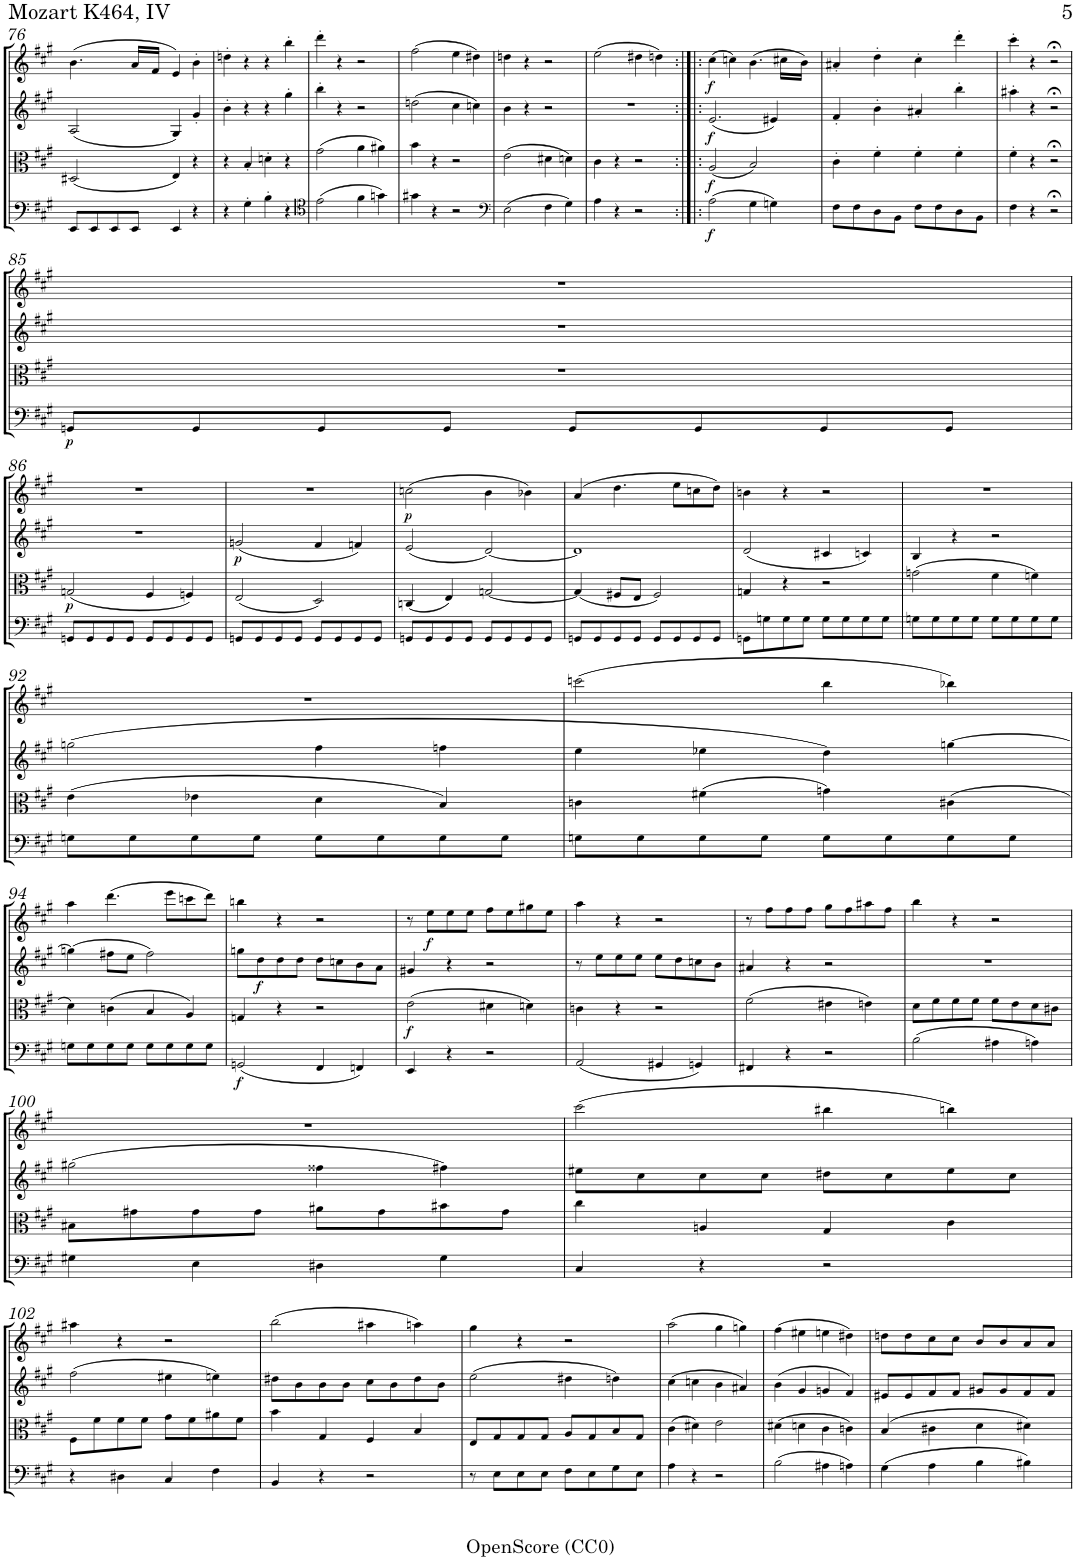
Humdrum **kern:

**kern	**dynam	**kern	**dynam	**kern	**dynam	**kern	**dynam
*part4	*part4	*part3	*part3	*part2	*part2	*part1	*part1
*staff4	*staff4	*staff3	*staff3	*staff2	*staff2	*staff1	*staff1
*I"Violoncello	*	*I"Viola	*	*I"Violin 2	*	*I"Violin 1	*
*I'Vc	*	*I'Vla	*	*I'Vln	*	*I'Vln	*
!!LO:PB:g=z
*clefF4	*	*clefC3	*	*clefG2	*	*clefG2	*
*k[f#c#g#]	*	*k[f#c#g#]	*	*k[f#c#g#]	*	*k[f#c#g#]	*
*M4/4	*	*M4/4	*	*M4/4	*	*M4/4	*
*met(c)	*	*met(c)	*	*met(c)	*	*met(c)	*
=76	=76	=76	=76	=76	=76	=76	=76
8EE/L	.	(2D#X/	.	(2A/	.	(4.b\	.
8EE/	.	.	.	.	.	.	.
8EE/	.	.	.	.	.	.	.
8EE/J	.	.	.	.	.	16a/LL	.
.	.	.	.	.	.	16f#/JJ	.
4EE/	.	4E/)	.	4G#/)	.	4e/)	.
4r	.	4r	.	4g#'/	.	4b'\	.
=77	=77	=77	=77	=77	=77	=77	=77
4r	.	4r	.	4b'\	.	4ddn'\	.
4G#'\	.	4B'/	.	4r	.	4r	.
4B'\	.	4dn'\	.	4r	.	4r	.
4r	.	4r	.	4gg#'\	.	4bb'\	.
=78	=78	=78	=78	=78	=78	=78	=78
*clefC4	*	*	*	*	*	*	*
(2e\	.	(2g#\	.	4bb'\	.	4ddd'\	.
.	.	.	.	4r	.	4r	.
4f#\	.	4a\	.	2r	.	2r	.
4gn\)	.	4a#X\)	.	.	.	.	.
=79	=79	=79	=79	=79	=79	=79	=79
4g#X\	.	4b\	.	(2ddn\	.	(2ff#\	.
4r	.	4r	.	.	.	.	.
2r	.	2r	.	4cc#\	.	4ee\	.
.	.	.	.	4ccn\)	.	4dd#X\)	.
=80	=80	=80	=80	=80	=80	=80	=80
*clefF4	*	*	*	*	*	*	*
(2E\	.	(2e\	.	4b\	.	4ddn\	.
.	.	.	.	4r	.	4r	.
4F#\	.	4d#X\	.	2r	.	2r	.
4G#\)	.	4dn\)	.	.	.	.	.
=81	=81	=81	=81	=81	=81	=81	=81
4A\	.	4c#\	.	1r	.	(2ee\	.
4r	.	4r	.	.	.	.	.
2r	.	2r	.	.	.	4dd#X\	.
.	.	.	.	.	.	4ddn\)	.
=82:|!|:	=82:|!|:	=82:|!|:	=82:|!|:	=82:|!|:	=82:|!|:	=82:|!|:	=82:|!|:
!	!LO:DY:b	!	!LO:DY:b	!	!LO:DY:b	!	!LO:DY:b
(2A\	f	(2A/	f	(2.e/	f	(4cc#\	f
.	.	.	.	.	.	4ccn\)	.
4G#\	.	2B/)	.	.	.	(4.b\	.
4Gn\)	.	.	.	4e#X/)	.	.	.
.	.	.	.	.	.	16cc#X\LL	.
.	.	.	.	.	.	16b\JJ)	.
=83	=83	=83	=83	=83	=83	=83	=83
8F#\L	.	4c#'\	.	4f#'/	.	4a#X'/	.
8F#\	.	.	.	.	.	.	.
8D\	.	4f#'\	.	4b'\	.	4dd'\	.
8BB\J	.	.	.	.	.	.	.
8F#\L	.	4f#'\	.	4a#X'/	.	4cc#'\	.
8F#\	.	.	.	.	.	.	.
8D\	.	4f#'\	.	4bb'\	.	4ddd'\	.
8BB\J	.	.	.	.	.	.	.
=84	=84	=84	=84	=84	=84	=84	=84
4F#\	.	4f#'\	.	4aa#X'\	.	4ccc#'\	.
4r	.	4r	.	4r	.	4r	.
2r;<	.	2r;<	.	2r;<	.	2r;<	.
!!LO:LB:g=z
=85	=85	=85	=85	=85	=85	=85	=85
!	!LO:DY:b	!	!	!	!	!	!
8GGn/L	p	1r	.	1r	.	1r	.
8GG/	.	.	.	.	.	.	.
8GG/	.	.	.	.	.	.	.
8GG/J	.	.	.	.	.	.	.
8GG/L	.	.	.	.	.	.	.
8GG/	.	.	.	.	.	.	.
8GG/	.	.	.	.	.	.	.
8GG/J	.	.	.	.	.	.	.
!!LO:LB:g=z
=86	=86	=86	=86	=86	=86	=86	=86
!	!	!	!LO:DY:b	!	!	!	!
8GGn/L	.	(2Gn/	p	1r	.	1r	.
8GG/	.	.	.	.	.	.	.
8GG/	.	.	.	.	.	.	.
8GG/J	.	.	.	.	.	.	.
8GG/L	.	4F#/	.	.	.	.	.
8GG/	.	.	.	.	.	.	.
8GG/	.	4Fn/)	.	.	.	.	.
8GG/J	.	.	.	.	.	.	.
=87	=87	=87	=87	=87	=87	=87	=87
!	!	!	!	!	!LO:DY:b	!	!
8GGn/L	.	(2E/	.	(2gn/	p	1r	.
8GG/	.	.	.	.	.	.	.
8GG/	.	.	.	.	.	.	.
8GG/J	.	.	.	.	.	.	.
8GG/L	.	2D/)	.	4f#/	.	.	.
8GG/	.	.	.	.	.	.	.
8GG/	.	.	.	4fn/)	.	.	.
8GG/J	.	.	.	.	.	.	.
=88	=88	=88	=88	=88	=88	=88	=88
!	!	!	!	!	!	!	!LO:DY:b
8GGn/L	.	(4Cn/	.	(2e/	.	(2ccn\	p
8GG/	.	.	.	.	.	.	.
8GG/	.	4E/)	.	.	.	.	.
8GG/J	.	.	.	.	.	.	.
8GG/L	.	[2Gn/	.	[2d/)	.	4b\	.
8GG/	.	.	.	.	.	.	.
8GG/	.	.	.	.	.	4b-X\)	.
8GG/J	.	.	.	.	.	.	.
=89	=89	=89	=89	=89	=89	=89	=89
8GGn/L	.	(4G/]	.	1d]	.	(4a/	.
8GG/	.	.	.	.	.	.	.
8GG/	.	8F#X/L	.	.	.	4.dd\	.
8GG/J	.	8E/J	.	.	.	.	.
8GG/L	.	2F#/)	.	.	.	.	.
8GG/	.	.	.	.	.	8ee\L	.
8GG/	.	.	.	.	.	8ccn\	.
8GG/J	.	.	.	.	.	8dd\J)	.
=90	=90	=90	=90	=90	=90	=90	=90
8GGn\L	.	4Gn/	.	(2d/	.	4bn\	.
8Gn\	.	.	.	.	.	.	.
8G\	.	4r	.	.	.	4r	.
8G\J	.	.	.	.	.	.	.
8G\L	.	2r	.	4c#X/	.	2r	.
8G\	.	.	.	.	.	.	.
8G\	.	.	.	4cn/)	.	.	.
8G\J	.	.	.	.	.	.	.
=91	=91	=91	=91	=91	=91	=91	=91
8Gn\L	.	(2gn\	.	4B/	.	1r	.
8G\	.	.	.	.	.	.	.
8G\	.	.	.	4r	.	.	.
8G\J	.	.	.	.	.	.	.
8G\L	.	4f#\	.	2r	.	.	.
8G\	.	.	.	.	.	.	.
8G\	.	4fn\)	.	.	.	.	.
8G\J	.	.	.	.	.	.	.
!!LO:LB:g=z
=92	=92	=92	=92	=92	=92	=92	=92
8Gn\L	.	(4e\	.	(2ggn\	.	1r	.
8G\	.	.	.	.	.	.	.
8G\	.	4e-X\	.	.	.	.	.
8G\J	.	.	.	.	.	.	.
8G\L	.	4d\	.	4ff#\	.	.	.
8G\	.	.	.	.	.	.	.
8G\	.	4B/)	.	4ffn\	.	.	.
8G\J	.	.	.	.	.	.	.
=93	=93	=93	=93	=93	=93	=93	=93
8Gn\L	.	4cn\	.	4ee\	.	(2cccn\	.
8G\	.	.	.	.	.	.	.
8G\	.	(4f#X\	.	4ee-X\	.	.	.
8G\J	.	.	.	.	.	.	.
8G\L	.	4gn\)	.	4dd\)	.	4bb\	.
8G\	.	.	.	.	.	.	.
8G\	.	(4c#X\	.	[4ggn\	.	4bb-X\)	.
8G\J	.	.	.	.	.	.	.
!!LO:LB:g=z
=94	=94	=94	=94	=94	=94	=94	=94
8Gn\L	.	4d\)	.	(4ggn\]	.	4aa\	.
8G\	.	.	.	.	.	.	.
8G\	.	(4cn\	.	8ff#X\L	.	(4.ddd\	.
8G\J	.	.	.	8ee\J	.	.	.
8G\L	.	4B/	.	2ff#\)	.	.	.
8G\	.	.	.	.	.	8eee\L	.
8G\	.	4A/)	.	.	.	8cccn\	.
8G\J	.	.	.	.	.	8ddd\J)	.
=95	=95	=95	=95	=95	=95	=95	=95
!	!LO:DY:b	!	!	!	!	!	!
(2GGn/	f	4Gn/	.	8ggn\L	.	4bbn\	.
!	!	!	!	!	!LO:DY:b	!	!
.	.	.	.	8dd\	f	.	.
.	.	4r	.	8dd\	.	4r	.
.	.	.	.	8dd\J	.	.	.
4FF#/	.	2r	.	8dd\L	.	2r	.
.	.	.	.	8ccn\	.	.	.
4FFn/)	.	.	.	8b\	.	.	.
.	.	.	.	8a\J	.	.	.
=96	=96	=96	=96	=96	=96	=96	=96
!	!	!	!LO:DY:b	!	!	!	!
4EE/	.	(2e\	f	4g#X/	.	8r	.
!	!	!	!	!	!	!	!LO:DY:b
.	.	.	.	.	.	8ee\L	f
4r	.	.	.	4r	.	8ee\	.
.	.	.	.	.	.	8ee\J	.
2r	.	4d#X\	.	2r	.	8ff#\L	.
.	.	.	.	.	.	8ee\	.
.	.	4dn\)	.	.	.	8gg#X\	.
.	.	.	.	.	.	8ee\J	.
=97	=97	=97	=97	=97	=97	=97	=97
(2AA/	.	4cn\	.	8r	.	4aa\	.
.	.	.	.	8ee\L	.	.	.
.	.	4r	.	8ee\	.	4r	.
.	.	.	.	8ee\J	.	.	.
4GG#X/	.	2r	.	8ee\L	.	2r	.
.	.	.	.	8dd\	.	.	.
4GGn/)	.	.	.	8ccn\	.	.	.
.	.	.	.	8b\J	.	.	.
=98	=98	=98	=98	=98	=98	=98	=98
4FF#X/	.	(2f#\	.	4a#X/	.	8r	.
.	.	.	.	.	.	8ff#\L	.
4r	.	.	.	4r	.	8ff#\	.
.	.	.	.	.	.	8ff#\J	.
2r	.	4e#X\	.	2r	.	8gg#\L	.
.	.	.	.	.	.	8ff#\	.
.	.	4en\)	.	.	.	8aa#X\	.
.	.	.	.	.	.	8ff#\J	.
=99	=99	=99	=99	=99	=99	=99	=99
(2B\	.	8d\L	.	1r	.	4bb\	.
.	.	8f#\	.	.	.	.	.
.	.	8f#\	.	.	.	4r	.
.	.	8f#\J	.	.	.	.	.
4A#X\	.	8f#\L	.	.	.	2r	.
.	.	8e\	.	.	.	.	.
4An\)	.	8d\	.	.	.	.	.
.	.	8c#X\J	.	.	.	.	.
!!LO:LB:g=z
=100	=100	=100	=100	=100	=100	=100	=100
4G#X\	.	8B#X\L	.	(2gg#X\	.	1r	.
.	.	8g#X\	.	.	.	.	.
4E\	.	8g#\	.	.	.	.	.
.	.	8g#\J	.	.	.	.	.
4D#X\	.	8a#X\L	.	4ff##X\	.	.	.
.	.	8g#\	.	.	.	.	.
4G#\	.	8b#X\	.	4ff#X\)	.	.	.
.	.	8g#\J	.	.	.	.	.
=101	=101	=101	=101	=101	=101	=101	=101
4C#/	.	4cc#\	.	8ee#X\L	.	(2ccc#\	.
.	.	.	.	8cc#\	.	.	.
4r	.	4An/	.	8cc#\	.	.	.
.	.	.	.	8cc#\J	.	.	.
2r	.	4G#/	.	8dd#X\L	.	4bb#X\	.
.	.	.	.	8cc#\	.	.	.
.	.	4c#\	.	8ee#\	.	4bbn\)	.
.	.	.	.	8cc#\J	.	.	.
!!LO:LB:g=z
=102	=102	=102	=102	=102	=102	=102	=102
4r	.	8F#\L	.	(2ff#\	.	4aa#X\	.
.	.	8f#\	.	.	.	.	.
4D#X\	.	8f#\	.	.	.	4r	.
.	.	8f#\J	.	.	.	.	.
4C#/	.	8g#\L	.	4ee#X\	.	2r	.
.	.	8f#\	.	.	.	.	.
4F#\	.	8a#X\	.	4een\)	.	.	.
.	.	8f#\J	.	.	.	.	.
=103	=103	=103	=103	=103	=103	=103	=103
4BB/	.	4b\	.	8dd#X\L	.	(2bb\	.
.	.	.	.	8b\	.	.	.
4r	.	4G#/	.	8b\	.	.	.
.	.	.	.	8b\J	.	.	.
2r	.	4F#/	.	8cc#\L	.	4aa#X\	.
.	.	.	.	8b\	.	.	.
.	.	4B/	.	8dd#\	.	4aan\)	.
.	.	.	.	8b\J	.	.	.
=104	=104	=104	=104	=104	=104	=104	=104
8r	.	8E/L	.	(2ee\	.	4gg#\	.
8E\L	.	8G#/	.	.	.	.	.
8E\	.	8G#/	.	.	.	4r	.
8E\J	.	8G#/J	.	.	.	.	.
8F#\L	.	8A/L	.	4dd#X\	.	2r	.
8E\	.	8G#/	.	.	.	.	.
8G#\	.	8B/	.	4ddn\)	.	.	.
8E\J	.	8G#/J	.	.	.	.	.
=105	=105	=105	=105	=105	=105	=105	=105
4A\	.	(4c#\	.	(4cc#\	.	(2aa\	.
4r	.	4d#X\)	.	4ccn\	.	.	.
2r	.	2e\	.	4b\	.	4gg#\	.
.	.	.	.	4a#X/)	.	4ggn\)	.
=106	=106	=106	=106	=106	=106	=106	=106
(2B\	.	(4d#X\	.	(4b\	.	(4ff#\	.
.	.	4dn\	.	4g#/	.	4ee#X\	.
4A#X\	.	4c#\	.	4gn/	.	4een\	.
4An\)	.	4cn\)	.	4f#/)	.	4dd#X\)	.
=107	=107	=107	=107	=107	=107	=107	=107
(4G#\	.	(4B/	.	8e#X/L	.	8ddn\L	.
.	.	.	.	8e#/	.	8dd\	.
4A\	.	4c#X\	.	8f#/	.	8cc#\	.
.	.	.	.	8f#/J	.	8cc#\J	.
4B\	.	4d\	.	8g#X/L	.	8b/L	.
.	.	.	.	8g#/	.	8b/	.
4B#X\)	.	4d#X\)	.	8f#/	.	8a/	.
.	.	.	.	8f#/J	.	8a/J	.
=	=	=	=	=	=	=	=
*-	*-	*-	*-	*-	*-	*-	*-
